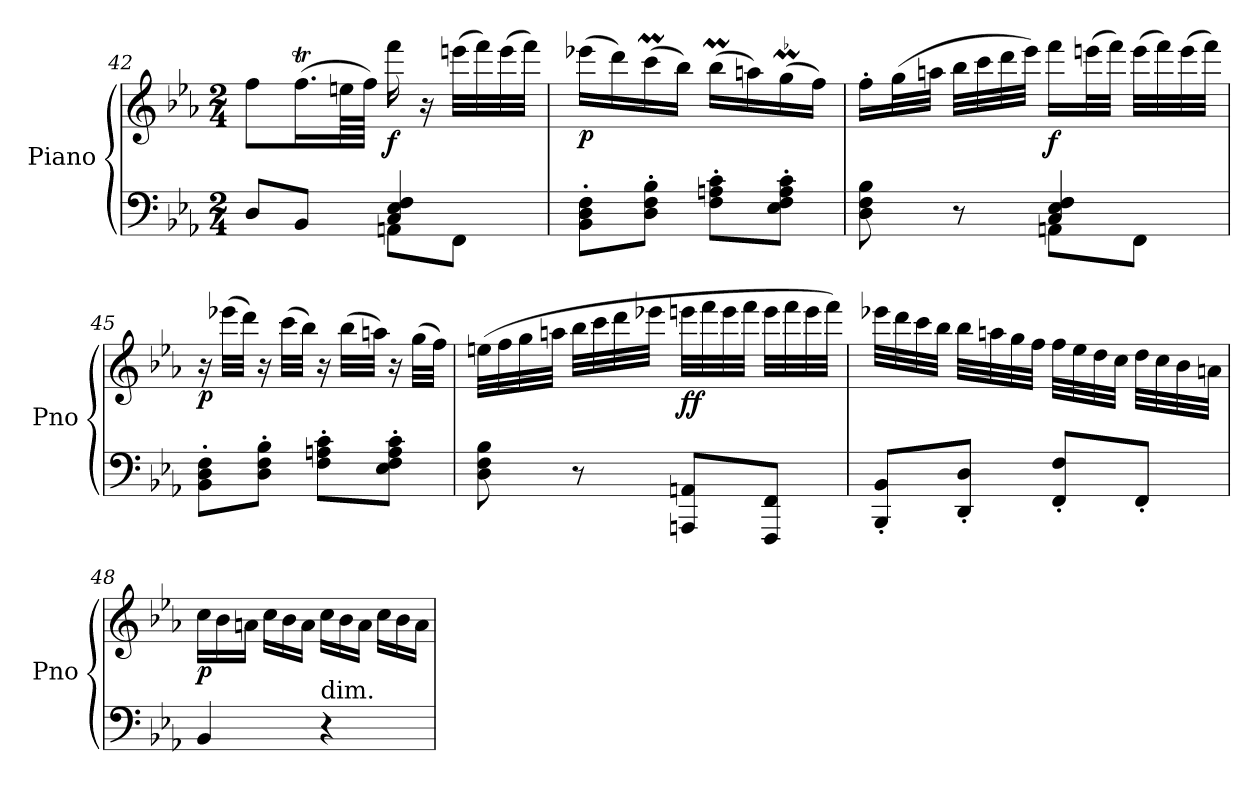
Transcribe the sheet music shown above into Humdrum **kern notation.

**kern	**kern	**dynam
*part1	*part1	*part1
*staff2	*staff1	*staff1/2
*I"Piano	*	*
*I'Pno	*	*
!!LO:LB:g=z
*clefF4	*clefG2	*
*k[b-e-a-]	*k[b-e-a-]	*
*E-:	*E-:	*
*M2/4	*M2/4	*
=42	=42	=42
*^	*	*
8D/L	4ryy	8ff\L	.
8BB-/J	.	(>16.ffT\L	.
.	.	64een\LL	.
.	.	64ff\JJJJ)	.
!	!	!	!LO:DY:b
4C/ 4E-/ 4F/	8AAn\L	16fff\	f
.	.	16r	.
.	8FF\J	(>32eeen\LLL	.
.	.	32fff\)	.
.	.	(>32eee\	.
.	.	32fff\JJJ)	.
*v	*v	*	*
=43	=43	=43
!	!	!LO:DY:b
8BB-\' 8D\' 8F\'L	(>16eee-X\LL	p
.	16ddd\)	.
8D\' 8F\' 8B-\'J	(>16cccM\	.
.	16bb-\JJ)	.
8F\' 8An\' 8c\'L	(>16bb-M\LL	.
.	16aan\)	.
8E-\' 8F\' 8A\' 8c\'J	(>16ggm\	.
.	16ff\JJ)	.
=44	=44	=44
*^	*	*
8D\ 8F\ 8B-\	4ryy	16ff'\LL	.
.	.	(>32gg\L	.
.	.	32aan\JJJ	.
8r	.	32bb-\LLL	.
.	.	32ccc\	.
.	.	32ddd\	.
.	.	32eee-\JJJ)	.
!	!	!	!LO:DY:b
4C/ 4E-/ 4F/	8AAn\L	16fff\LL	f
.	.	(>32eeen\L	.
.	.	32fff\JJJ)	.
.	8FF\J	(>32eee\LLL	.
.	.	32fff\)	.
.	.	(>32eee\	.
.	.	32fff\JJJ)	.
*v	*v	*	*
!!LO:LB:g=z
=45	=45	=45
!	!	!LO:DY:b
8BB-\' 8D\' 8F\'L	16r	p
.	(>32eee-X\LLL	.
.	32ddd\JJJ)	.
8D\' 8F\' 8B-\'J	16r	.
.	(>32ccc\LLL	.
.	32bb-\JJJ)	.
8F\' 8An\' 8c\'L	16r	.
.	(>32bb-\LLL	.
.	32aan\JJJ)	.
8E-\' 8F\' 8A\' 8c\'J	16r	.
.	(>32gg\LLL	.
.	32ff\JJJ)	.
=46	=46	=46
8D\ 8F\ 8B-\	(>32een\LLL	.
.	32ff\	.
.	32gg\	.
.	32aan\JJJ	.
8r	32bb-\LLL	.
.	32ccc\	.
.	32ddd\	.
.	32eee-X\JJJ	.
!	!	!LO:DY:b
8AAAn/ 8AAn/L	32eeen\LLL	ff
.	32fff\	.
.	32eee\	.
.	32fff\JJJ	.
8FFF/ 8FF/J	32eee\LLL	.
.	32fff\	.
.	32eee\	.
.	32fff\JJJ)	.
!!LO:LB:g=z
=47	=47	=47
8BBB-/' 8BB-/'L	32eee-X\LLL	.
.	32ddd\	.
.	32ccc\	.
.	32bb-\JJJ	.
8DD/' 8D/'J	32bb-\LLL	.
.	32aan\	.
.	32gg\	.
.	32ff\JJJ	.
8FF/' 8F/'L	32ff\LLL	.
.	32ee-\	.
.	32dd\	.
.	32cc\JJJ	.
8FF'/J	32dd\LLL	.
.	32cc\	.
.	32b-\	.
.	32an\JJJ	.
=48	=48	=48
*	*Xtuplet	*
!	!	!LO:DY:b
4BB-/	24cc\LL	p
.	24b-\	.
.	24an\JJ	.
.	24cc\LL	.
.	24b-\	.
.	24a\JJ	.
!LO:TX:a:t=dim.	!	!
4r	24cc\LL	.
.	24b-\	.
.	24a\JJ	.
.	24cc\LL	.
.	24b-\	.
.	24a\JJ	.
=	=	=
*-	*-	*-
